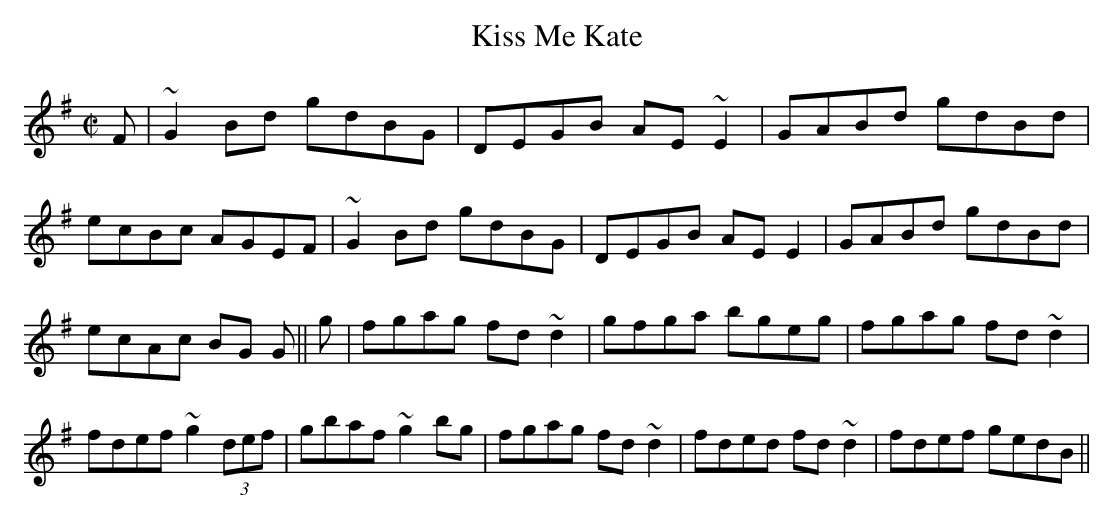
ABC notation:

X:1
T:Kiss Me Kate
E:9
M:C|
K:G
F|~G2 Bd gdBG|DEGB AE~E2|GABd gdBd|ecBc AGEF|\
~G2Bd gdBG|DEGB AE E2|GABd gdBd|ecAc BG G||\
g|fgag fd~d2|gfga bgeg|fgag fd~d2|fdef ~g2(3def|\
gbaf ~g2 bg|fgag fd~d2|fded fd~d2|fdef gedB||**

\vfill\eject
